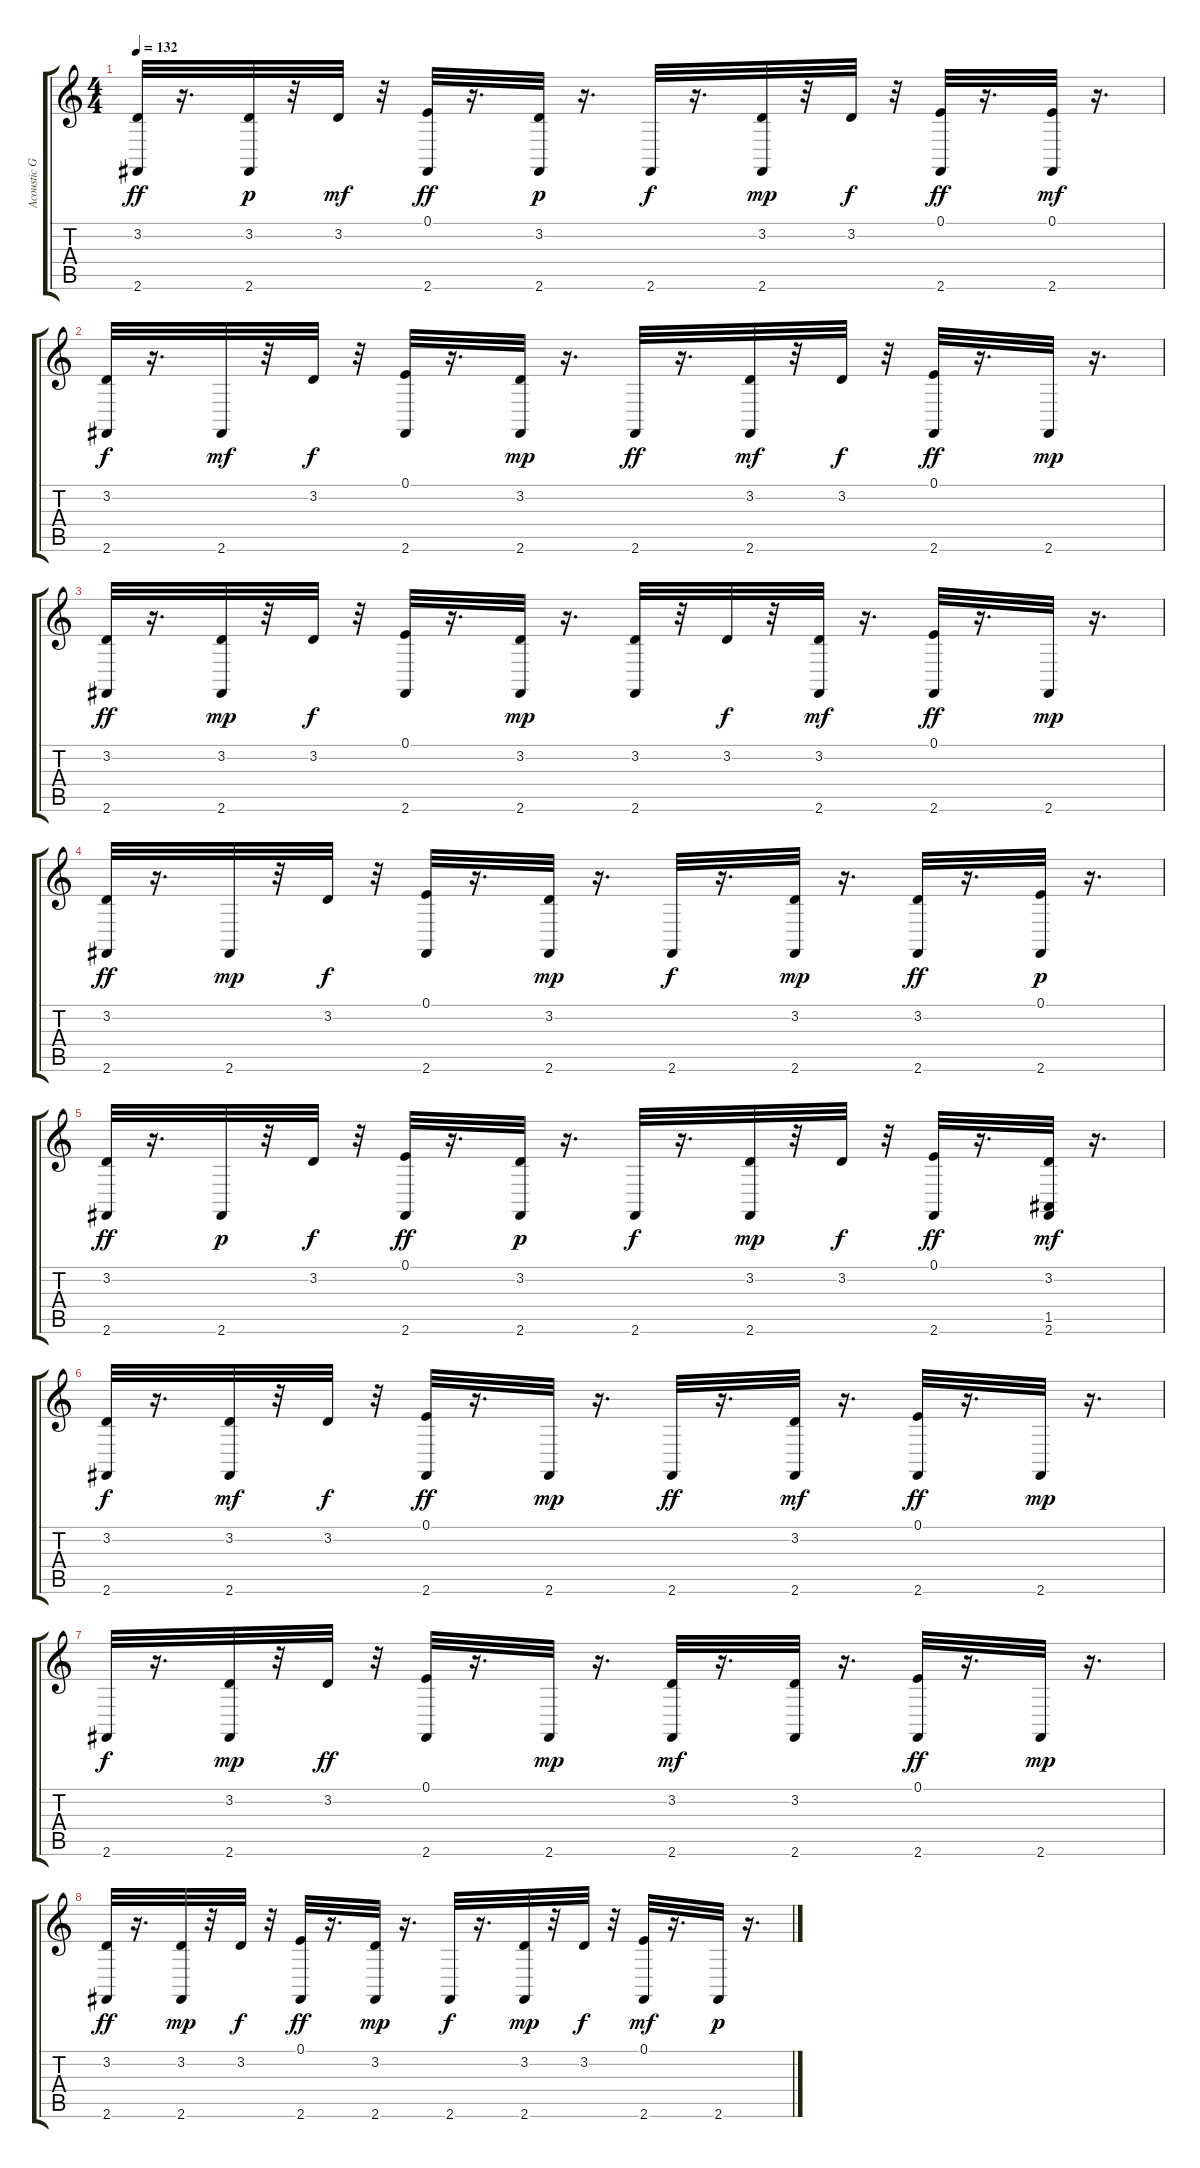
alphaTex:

\track ("Acoustic Grand" "Acoustic G") {instrument acousticgrandpiano}
\staff {score tabs}
\tuning (E4 B3 G3 D3 A2 E2) {hide}
\ts (4 4)
\tempo 132
\clef g2
\ks c
(3.2 2.6).32{dy ff} r.16{d} (3.2 2.6).32{dy p} r.32 3.2.32{dy mf} r.32 (0.1 2.6).32{dy ff} r.16{d} (3.2 2.6).32{dy p} r.16{d} 2.6.32{dy f} r.16{d} (3.2 2.6).32{dy mp} r.32 3.2.32{dy f} r.32 (0.1 2.6).32{dy ff} r.16{d} (0.1 2.6).32{dy mf} r.16{d} |
(3.2 2.6).32{dy f} r.16{d} 2.6.32{dy mf} r.32 3.2.32{dy f} r.32 (0.1 2.6).32 r.16{d} (3.2 2.6).32{dy mp} r.16{d} 2.6.32{dy ff} r.16{d} (3.2 2.6).32{dy mf} r.32 3.2.32{dy f} r.32 (0.1 2.6).32{dy ff} r.16{d} 2.6.32{dy mp} r.16{d} |
(3.2 2.6).32{dy ff} r.16{d} (3.2 2.6).32{dy mp} r.32 3.2.32{dy f} r.32 (0.1 2.6).32 r.16{d} (3.2 2.6).32{dy mp} r.16{d} (3.2 2.6).32 r.32 3.2.32{dy f} r.32 (3.2 2.6).32{dy mf} r.16{d} (0.1 2.6).32{dy ff} r.16{d} 2.6.32{dy mp} r.16{d} |
(3.2 2.6).32{dy ff} r.16{d} 2.6.32{dy mp} r.32 3.2.32{dy f} r.32 (0.1 2.6).32 r.16{d} (3.2 2.6).32{dy mp} r.16{d} 2.6.32{dy f} r.16{d} (3.2 2.6).32{dy mp} r.16{d} (3.2 2.6).32{dy ff} r.16{d} (0.1 2.6).32{dy p} r.16{d} |
(3.2 2.6).32{dy ff} r.16{d} 2.6.32{dy p} r.32 3.2.32{dy f} r.32 (0.1 2.6).32{dy ff} r.16{d} (3.2 2.6).32{dy p} r.16{d} 2.6.32{dy f} r.16{d} (3.2 2.6).32{dy mp} r.32 3.2.32{dy f} r.32 (0.1 2.6).32{dy ff} r.16{d} (3.2 1.5 2.6).32{dy mf} r.16{d} |
(3.2 2.6).32{dy f} r.16{d} (3.2 2.6).32{dy mf} r.32 3.2.32{dy f} r.32 (0.1 2.6).32{dy ff} r.16{d} 2.6.32{dy mp} r.16{d} 2.6.32{dy ff} r.16{d} (3.2 2.6).32{dy mf} r.16{d} (0.1 2.6).32{dy ff} r.16{d} 2.6.32{dy mp} r.16{d} |
2.6.32{dy f} r.16{d} (3.2 2.6).32{dy mp} r.32 3.2.32{dy ff} r.32 (0.1 2.6).32 r.16{d} 2.6.32{dy mp} r.16{d} (3.2 2.6).32{dy mf} r.16{d} (3.2 2.6).32 r.16{d} (0.1 2.6).32{dy ff} r.16{d} 2.6.32{dy mp} r.16{d} |
(3.2 2.6).32{dy ff} r.16{d} (3.2 2.6).32{dy mp} r.32 3.2.32{dy f} r.32 (0.1 2.6).32{dy ff} r.16{d} (3.2 2.6).32{dy mp} r.16{d} 2.6.32{dy f} r.16{d} (3.2 2.6).32{dy mp} r.32 3.2.32{dy f} r.32 (0.1 2.6).32{dy mf} r.16{d} 2.6.32{dy p} r.16{d}
